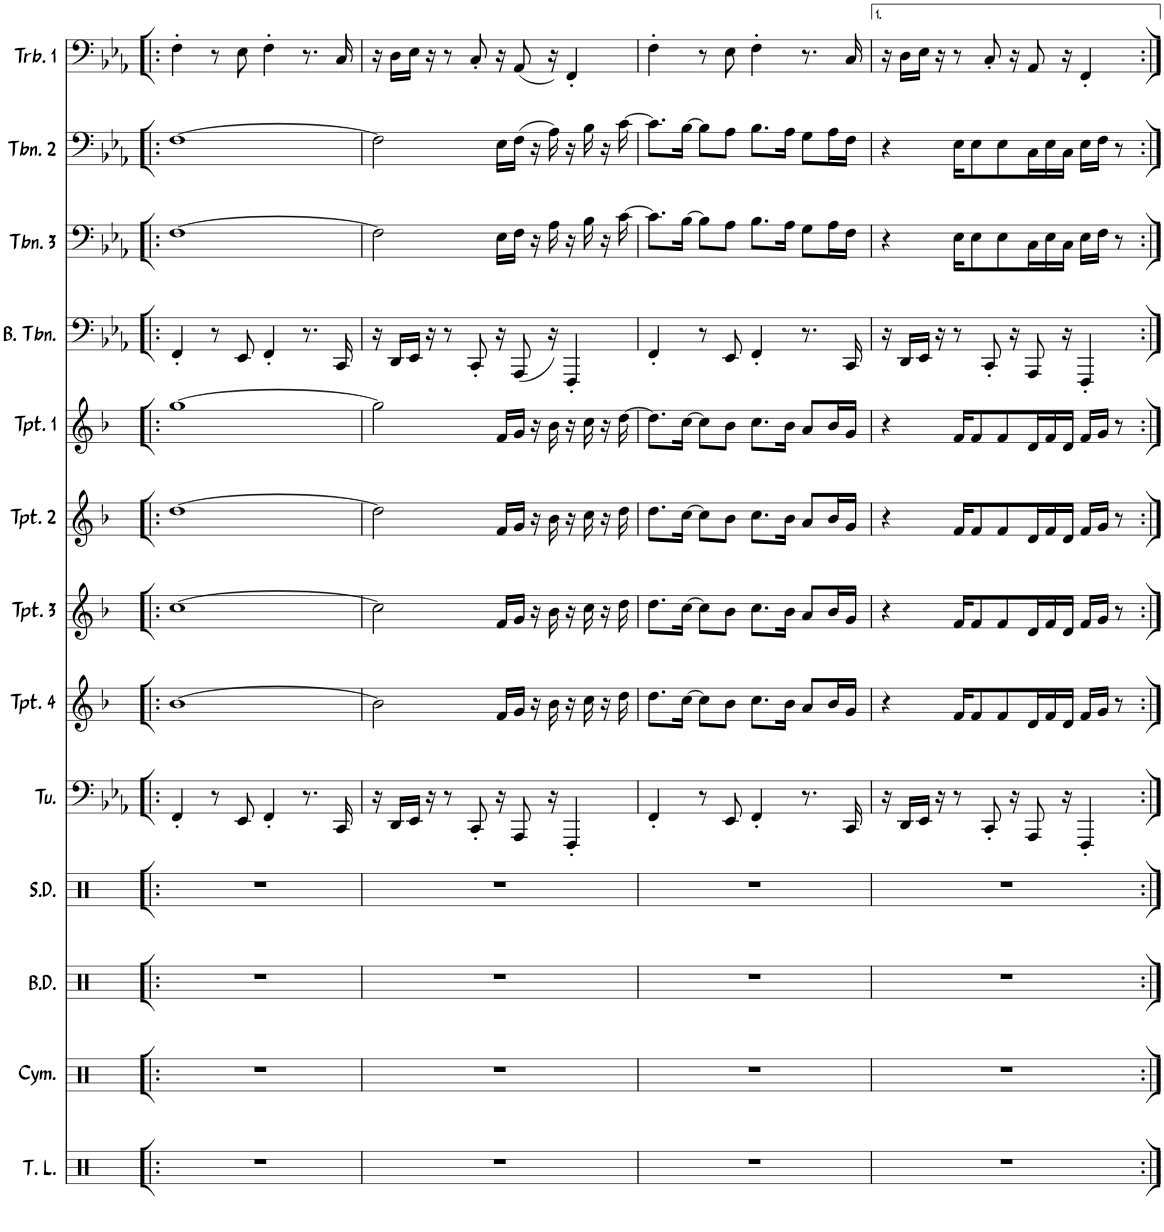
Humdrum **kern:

**kern	**kern	**kern	**kern	**kern	**kern	**kern	**kern	**kern	**kern	**kern	**kern	**kern
*part13	*part12	*part11	*part10	*part9	*part8	*part7	*part6	*part5	*part4	*part3	*part2	*part1
*staff13	*staff12	*staff11	*staff10	*staff9	*staff8	*staff7	*staff6	*staff5	*staff4	*staff3	*staff2	*staff1
*I"MDL Tenor Line	*I"Cymbals	*I"Bass Drums	*I"Snare Drum	*I"Tuba	*I"Trumpet 4	*I"Trumpet 3	*I"Trumpet 2	*I"Trumpet 1	*I"Bass Trombone	*I"Trombone 3	*I"Trombone 2	*I"Trombone 1
*I'T. L.	*I'Cym.	*I'B.D.	*I'S.D.	*I'Tu.	*I'Tpt. 4	*I'Tpt. 3	*I'Tpt. 2	*I'Tpt. 1	*I'B. Tbn.	*I'Tbn. 3	*I'Tbn. 2	*I'Trb. 1
!!LO:PB:g=z
*clefX	*clefX	*clefX	*clefX	*clefF4	*clefG2	*clefG2	*clefG2	*clefG2	*clefF4	*clefF4	*clefF4	*clefF4
*	*	*	*	*	*Trd1c2	*Trd1c2	*Trd1c2	*Trd1c2	*	*	*	*
*k[]	*k[]	*k[]	*k[]	*k[b-e-a-]	*k[b-]	*k[b-]	*k[b-]	*k[b-]	*k[b-e-a-]	*k[b-e-a-]	*k[b-e-a-]	*k[b-e-a-]
*M4/4	*M4/4	*M4/4	*M4/4	*M4/4	*M4/4	*M4/4	*M4/4	*M4/4	*M4/4	*M4/4	*M4/4	*M4/4
=6!|:	=6!|:	=6!|:	=6!|:	=6!|:	=6!|:	=6!|:	=6!|:	=6!|:	=6!|:	=6!|:	=6!|:	=6!|:
1r	1r	1r	1r	4FF'/	[1b-	[1cc	[1dd	[1gg	4FF'/	[1F	[1F	4F'\
.	.	.	.	8r	.	.	.	.	8r	.	.	8r
.	.	.	.	8EE-/	.	.	.	.	8EE-/	.	.	8E-\
.	.	.	.	4FF'/	.	.	.	.	4FF'/	.	.	4F'\
.	.	.	.	8.r	.	.	.	.	8.r	.	.	8.r
.	.	.	.	16CC/	.	.	.	.	16CC/	.	.	16C/
=7	=7	=7	=7	=7	=7	=7	=7	=7	=7	=7	=7	=7
1r	1r	1r	1r	16r	2b-\]	2cc\]	2dd\]	2gg\]	16r	2F\]	2F\]	16r
.	.	.	.	16DD/LL	.	.	.	.	16DD/LL	.	.	16D\LL
.	.	.	.	16EE-/JJ	.	.	.	.	16EE-/JJ	.	.	16E-\JJ
.	.	.	.	16r	.	.	.	.	16r	.	.	16r
.	.	.	.	8r	.	.	.	.	8r	.	.	8r
.	.	.	.	8CC'/	.	.	.	.	8CC'/	.	.	8C'/
.	.	.	.	16r	16f/LL	16f/LL	16f/LL	16f/LL	16r	16E-\LL	16E-\LL	16r
.	.	.	.	8AAA-/	16g/JJ	16g/JJ	16g/JJ	16g/JJ	(8AAA-/	16F\JJ	(16F\JJ	(8AA-/
.	.	.	.	.	16r	16r	16r	16r	.	16r	16r	.
.	.	.	.	16r	16b-\	16b-\	16b-\	16b-\	16r)	16A-\	16A-\)	16r)
.	.	.	.	4FFF'/	16r	16r	16r	16r	4FFF'/	16r	16r	4FF'/
.	.	.	.	.	16cc\	16cc\	16cc\	16cc\	.	16B-\	16B-\	.
.	.	.	.	.	16r	16r	16r	16r	.	16r	16r	.
.	.	.	.	.	16dd\	16dd\	16dd\	[16dd\	.	[16c\	[16c\	.
=8	=8	=8	=8	=8	=8	=8	=8	=8	=8	=8	=8	=8
1r	1r	1r	1r	4FF'/	8.dd\L	8.dd\L	8.dd\L	8.dd\L]	4FF'/	8.c\L]	8.c\L]	4F'\
.	.	.	.	.	[16cc\Jk	[16cc\Jk	[16cc\Jk	[16cc\Jk	.	[16B-\Jk	[16B-\Jk	.
.	.	.	.	8r	8cc\L]	8cc\L]	8cc\L]	8cc\L]	8r	8B-\L]	8B-\L]	8r
.	.	.	.	8EE-/	8b-\J	8b-\J	8b-\J	8b-\J	8EE-/	8A-\J	8A-\J	8E-\
.	.	.	.	4FF'/	8.cc\L	8.cc\L	8.cc\L	8.cc\L	4FF'/	8.B-\L	8.B-\L	4F'\
.	.	.	.	.	16b-\Jk	16b-\Jk	16b-\Jk	16b-\Jk	.	16A-\Jk	16A-\Jk	.
.	.	.	.	8.r	8a/L	8a/L	8a/L	8a/L	8.r	8G\L	8G\L	8.r
.	.	.	.	.	16b-/L	16b-/L	16b-/L	16b-/L	.	16A-\L	16A-\L	.
.	.	.	.	16CC/	16g/JJ	16g/JJ	16g/JJ	16g/JJ	16CC/	16F\JJ	16F\JJ	16C/
=9	=9	=9	=9	=9	=9	=9	=9	=9	=9	=9	=9	=9
1r	1r	1r	1r	16r	4r	4r	4r	4r	16r	4r	4r	16r
.	.	.	.	16DD/LL	.	.	.	.	16DD/LL	.	.	16D\LL
.	.	.	.	16EE-/JJ	.	.	.	.	16EE-/JJ	.	.	16E-\JJ
.	.	.	.	16r	.	.	.	.	16r	.	.	16r
.	.	.	.	8r	16f/KL	16f/KL	16f/KL	16f/KL	8r	16E-\KL	16E-\KL	8r
.	.	.	.	.	8f/	8f/	8f/	8f/	.	8E-\	8E-\	.
.	.	.	.	8CC'/	.	.	.	.	8CC'/	.	.	8C'/
.	.	.	.	.	8f/	8f/	8f/	8f/	.	8E-\	8E-\	.
.	.	.	.	16r	.	.	.	.	16r	.	.	16r
.	.	.	.	8AAA-/	16d/L	16d/L	16d/L	16d/L	8AAA-/	16C\L	16C\L	8AA-/
.	.	.	.	.	16f/	16f/	16f/	16f/	.	16E-\	16E-\	.
.	.	.	.	16r	16d/JJ	16d/JJ	16d/JJ	16d/JJ	16r	16C\JJ	16C\JJ	16r
.	.	.	.	4FFF'/	16f/LL	16f/LL	16f/LL	16f/LL	4FFF'/	16E-\LL	16E-\LL	4FF'/
.	.	.	.	.	16g/JJ	16g/JJ	16g/JJ	16g/JJ	.	16F\JJ	16F\JJ	.
.	.	.	.	.	8r	8r	8r	8r	.	8r	8r	.
=:|!	=:|!	=:|!	=:|!	=:|!	=:|!	=:|!	=:|!	=:|!	=:|!	=:|!	=:|!	=:|!
*-	*-	*-	*-	*-	*-	*-	*-	*-	*-	*-	*-	*-
